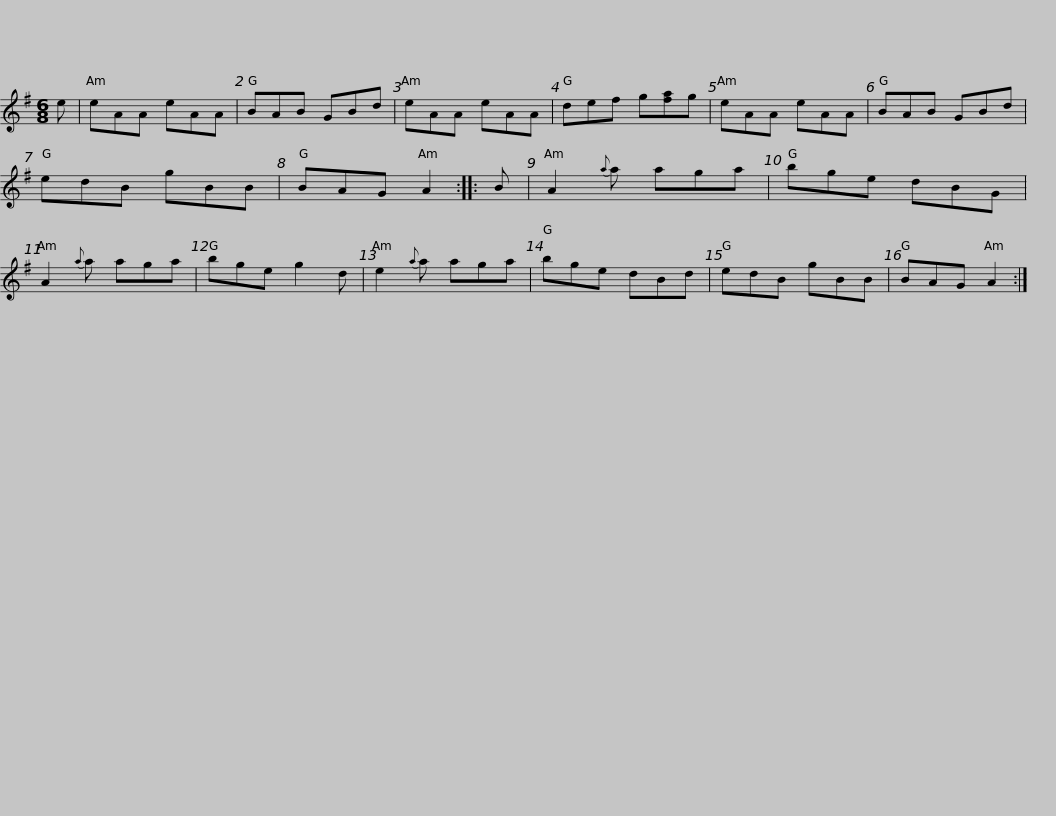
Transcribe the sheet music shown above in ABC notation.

X:1
L:1/8
M:6/8
I:linebreak $
K:G
V:1 treble
V:1
 e | eAA eAA | BAB GBd | eAA eAA | def g[fa]g | %5
 eAA eAA | BAB GBd | edB gBB |$ BAG A2 :: B | %10
 A2{a} a aga | bge dBG | A2{a} a aga | bge g2 d | e2{a} a aga |$ %15
 bge dBd | edB gBB | BAG A2 :| %18
